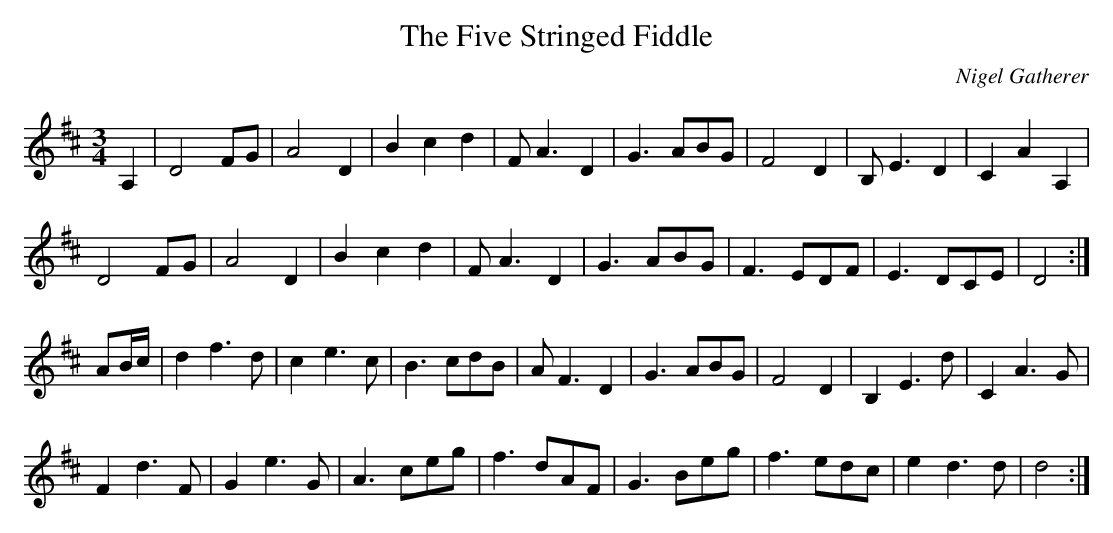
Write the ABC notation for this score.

X:1
T:The Five Stringed Fiddle
C:Nigel Gatherer
M:3/4
L:1/8
K:D
A,2|D4 FG|A4 D2|B2 c2 d2|F A3 D2|G3 ABG|F4 D2|B, E3 D2|C2 A2 A,2|
D4 FG|A4 D2|B2 c2 d2|F A3 D2|G3 ABG|F3 EDF|E3 DCE|D4:|]
AB/c/|d2 f3 d|c2 e3 c|B3 cdB|A F3 D2|G3 ABG|F4 D2|B,2 E3 d|C2 A3 G|
F2 d3 F|G2 e3 G|A3 ceg|f3 dAF|G3 Beg|f3 edc|e2 d3 d|d4:|]
